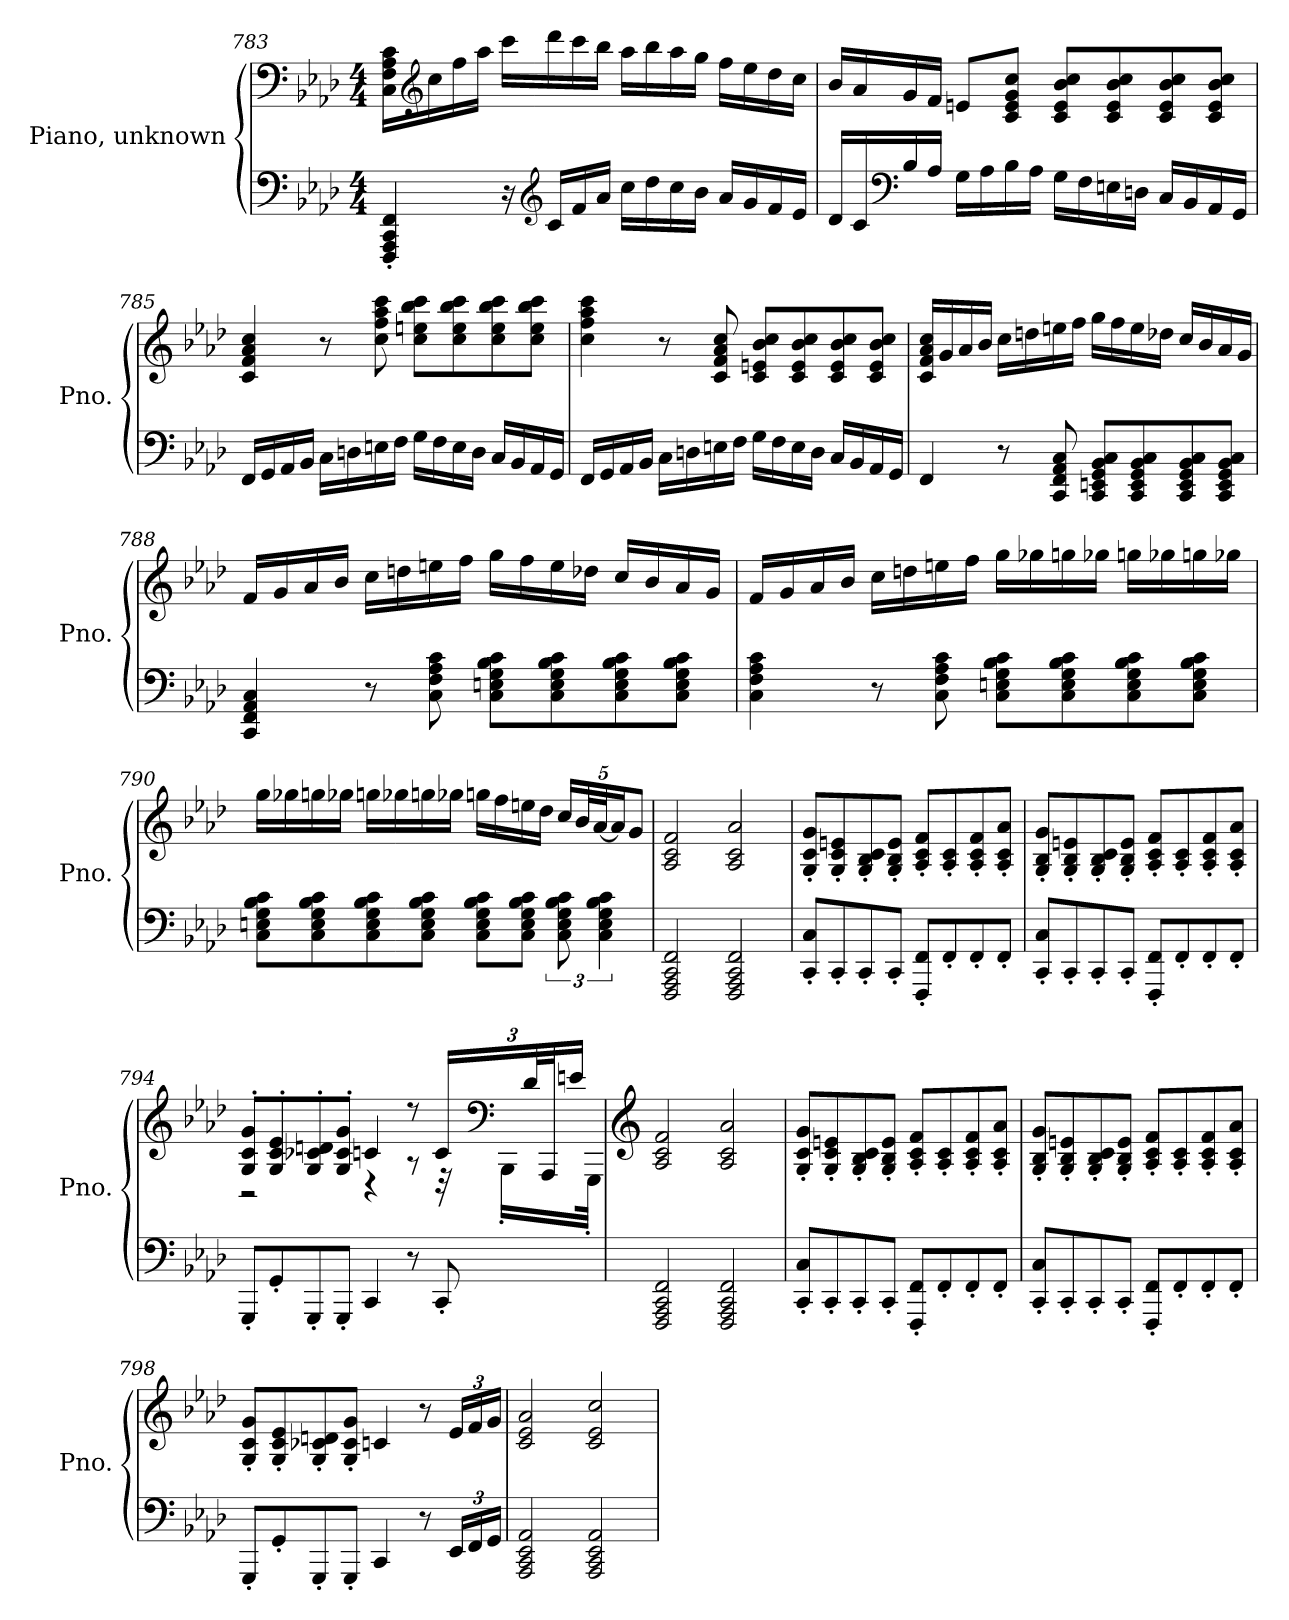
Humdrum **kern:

**kern	**kern
*part1	*part1
*staff2	*staff1
*I"Piano, unknown	*
*I'Pno.	*
!!LO:LB:g=z
*clefF4	*clefF4
*k[b-e-a-d-]	*k[b-e-a-d-]
*M4/4	*M4/4
=783	=783
4FFF/' 4AAA-/' 4CC/' 4FF/'	16C\ 16F\ 16A-\ 16c\LL
*	*clefG2
.	16cc\
.	16ff\
.	16aa-\JJ
16r	16ccc\LL
*clefG2	*
16c/LL	16ddd-\
16f/	16ccc\
16a-/JJ	16bb-\JJ
16cc\LL	16aa-\LL
16dd-\	16bb-\
16cc\	16aa-\
16b-\JJ	16gg\JJ
16a-/LL	16ff\LL
16g/	16ee-\
16f/	16dd-\
16e-/JJ	16cc\JJ
=784	=784
16d-/LL	16b-/LL
16c/	16a-/
*clefF4	*
16B-/	16g/
16A-/JJ	16f/JJ
16G\LL	8en/L
16A-\	.
16B-\	8c/ 8e/ 8g/ 8cc/J
16A-\JJ	.
16G\LL	8c/ 8e/ 8b-/ 8cc/L
16F\	.
16En\	8c/ 8e/ 8b-/ 8cc/
16Dn\JJ	.
16C/LL	8c/ 8e/ 8b-/ 8cc/
16BB-/	.
16AA-/	8c/ 8e/ 8b-/ 8cc/J
16GG/JJ	.
!!LO:PB:g=z
=785	=785
16FF/LL	4c/ 4f/ 4a-/ 4cc/
16GG/	.
16AA-/	.
16BB-/JJ	.
16C\LL	8r
16Dn\	.
16En\	8cc\ 8ff\ 8aa-\ 8ccc\
16F\JJ	.
16G\LL	8cc\ 8een\ 8bb-\ 8ccc\L
16F\	.
16E\	8cc\ 8ee\ 8bb-\ 8ccc\
16D\JJ	.
16C/LL	8cc\ 8ee\ 8bb-\ 8ccc\
16BB-/	.
16AA-/	8cc\ 8ee\ 8bb-\ 8ccc\J
16GG/JJ	.
=786	=786
16FF/LL	4cc\ 4ff\ 4aa-\ 4ccc\
16GG/	.
16AA-/	.
16BB-/JJ	.
16C\LL	8r
16Dn\	.
16En\	8c/ 8f/ 8a-/ 8cc/
16F\JJ	.
16G\LL	8c/ 8en/ 8b-/ 8cc/L
16F\	.
16E\	8c/ 8e/ 8b-/ 8cc/
16D\JJ	.
16C/LL	8c/ 8e/ 8b-/ 8cc/
16BB-/	.
16AA-/	8c/ 8e/ 8b-/ 8cc/J
16GG/JJ	.
!!LO:LB:g=z
=787	=787
4FF/	16c/ 16f/ 16a-/ 16cc/LL
.	16g/
.	16a-/
.	16b-/JJ
8r	16cc\LL
.	16ddn\
8CC/ 8FF/ 8AA-/ 8C/	16een\
.	16ff\JJ
8CC/ 8EEn/ 8GG/ 8BB-/ 8C/L	16gg\LL
.	16ff\
8CC/ 8EE/ 8GG/ 8BB-/ 8C/	16ee\
.	16dd-X\JJ
8CC/ 8EE/ 8GG/ 8BB-/ 8C/	16cc/LL
.	16b-/
8CC/ 8EE/ 8GG/ 8BB-/ 8C/J	16a-/
.	16g/JJ
=788	=788
4CC/ 4FF/ 4AA-/ 4C/	16f/LL
.	16g/
.	16a-/
.	16b-/JJ
8r	16cc\LL
.	16ddn\
8C\ 8F\ 8A-\ 8c\	16een\
.	16ff\JJ
8C\ 8En\ 8G\ 8B-\ 8c\L	16gg\LL
.	16ff\
8C\ 8E\ 8G\ 8B-\ 8c\	16ee\
.	16dd-X\JJ
8C\ 8E\ 8G\ 8B-\ 8c\	16cc/LL
.	16b-/
8C\ 8E\ 8G\ 8B-\ 8c\J	16a-/
.	16g/JJ
!!LO:LB:g=z
=789	=789
4C\ 4F\ 4A-\ 4c\	16f/LL
.	16g/
.	16a-/
.	16b-/JJ
8r	16cc\LL
.	16ddn\
8C\ 8F\ 8A-\ 8c\	16een\
.	16ff\JJ
8C\ 8En\ 8G\ 8B-\ 8c\L	16gg\LL
.	16gg-X\
8C\ 8E\ 8G\ 8B-\ 8c\	16ggn\
.	16gg-X\JJ
8C\ 8E\ 8G\ 8B-\ 8c\	16ggn\LL
.	16gg-X\
8C\ 8E\ 8G\ 8B-\ 8c\J	16ggn\
.	16gg-X\JJ
!!LO:LB:g=z
=790	=790
8C\ 8En\ 8G\ 8B-\ 8c\L	16gg\LL
.	16gg-X\
8C\ 8E\ 8G\ 8B-\ 8c\	16ggn\
.	16gg-X\JJ
8C\ 8E\ 8G\ 8B-\ 8c\	16ggn\LL
.	16gg-X\
8C\ 8E\ 8G\ 8B-\ 8c\J	16ggn\
.	16gg-X\JJ
8C\ 8E\ 8G\ 8B-\ 8c\L	16ggn\LL
.	16ff\
8C\ 8E\ 8G\ 8B-\ 8c\J	16een\
.	16dd-\JJ
*	*Xbrackettup
12C\ 12E\ 12G\ 12B-\ 12c\	20cc/LL
.	40b-/L
.	[40a-/J
6C\ 6E\ 6G\ 6B-\ 6c\	.
.	20a-/J]
.	10g/J
=791	=791
2FFF/ 2AAA-/ 2CC/ 2FF/	2A-/ 2c/ 2f/
2FFF/ 2AAA-/ 2CC/ 2FF/	2A-/ 2c/ 2a-/
=792	=792
8CC/' 8C/'L	8G/' 8c/' 8g/'L
8CC'/	8G/' 8c/' 8en/'
8CC'/	8G/' 8B-/' 8c/'
8CC'/J	8G/' 8B-/' 8e/'J
8FFF/' 8FF/'L	8A-/' 8c/' 8f/'L
8FF'/	8A-/' 8c/'
8FF'/	8A-/' 8c/' 8f/'
8FF'/J	8A-/' 8c/' 8a-/'J
!!LO:LB:g=z
=793	=793
8CC/' 8C/'L	8G/' 8B-/' 8g/'L
8CC'/	8G/' 8B-/' 8en/'
8CC'/	8G/' 8B-/' 8c/'
8CC'/J	8G/' 8B-/' 8e/'J
8FFF/' 8FF/'L	8A-/' 8c/' 8f/'L
8FF'/	8A-/' 8c/'
8FF'/	8A-/' 8c/' 8f/'
8FF'/J	8A-/' 8c/' 8a-/'J
=794	=794
*	*^
8GGG'/L	8G/' 8c/' 8g/'L	2r
8GG'/	8G/' 8c/' 8e-/'	.
8GGG'/	8G/' 8c-X/' 8dn/'	.
8GGG'/J	8G/' 8c-/' 8g/'J	.
4CC/	4cn/	4r
8r	8r	8r
8CC'/	24c/LL	32r
*	*clefF4	*
.	.	16BBB-'\LL
.	48d/L	.
.	48AAA-/J	.
.	24en/JJ	.
.	.	32GGG'\JJk
*	*v	*v
=795	=795
*	*clefG2
2FFF/ 2AAA-/ 2CC/ 2FF/	2A-/ 2c/ 2f/
2FFF/ 2AAA-/ 2CC/ 2FF/	2A-/ 2c/ 2a-/
!!LO:LB:g=z
=796	=796
8CC/' 8C/'L	8G/' 8c/' 8g/'L
8CC'/	8G/' 8c/' 8en/'
8CC'/	8G/' 8B-/' 8c/'
8CC'/J	8G/' 8B-/' 8e/'J
8FFF/' 8FF/'L	8A-/' 8c/' 8f/'L
8FF'/	8A-/' 8c/'
8FF'/	8A-/' 8c/' 8f/'
8FF'/J	8A-/' 8c/' 8a-/'J
=797	=797
8CC/' 8C/'L	8G/' 8B-/' 8g/'L
8CC'/	8G/' 8B-/' 8en/'
8CC'/	8G/' 8B-/' 8c/'
8CC'/J	8G/' 8B-/' 8e/'J
8FFF/' 8FF/'L	8A-/' 8c/' 8f/'L
8FF'/	8A-/' 8c/'
8FF'/	8A-/' 8c/' 8f/'
8FF'/J	8A-/' 8c/' 8a-/'J
=798	=798
8GGG'/L	8G/' 8c/' 8g/'L
8GG'/	8G/' 8c/' 8e-/'
8GGG'/	8G/' 8c-X/' 8dn/'
8GGG'/J	8G/' 8c-/' 8g/'J
4CC/	4cn/
8r	8r
*Xbrackettup	*
24EE-/LL	24e-/LL
24FF/	24f/
24GG/JJ	24g/JJ
=799	=799
2AAA-/ 2CC/ 2EE-/ 2AA-/	2c/ 2e-/ 2a-/
2AAA-/ 2CC/ 2EE-/ 2AA-/	2c/ 2e-/ 2cc/
=	=
*-	*-
